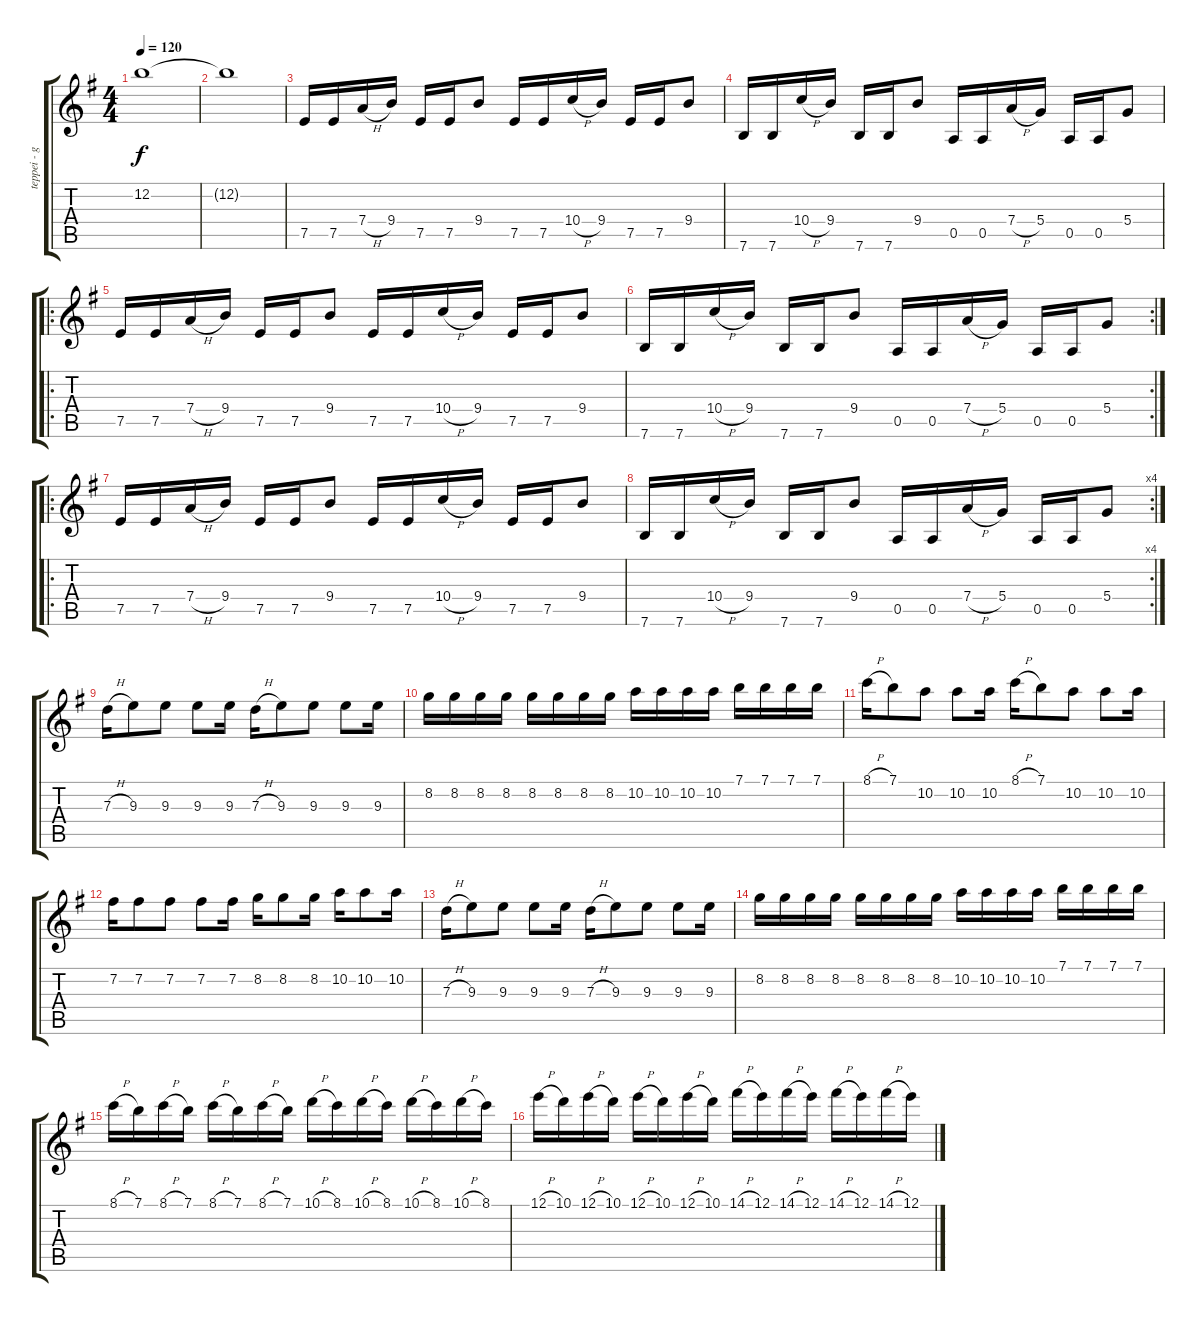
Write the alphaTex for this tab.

\track ("teppei - guitar" "teppei - g") {instrument overdrivenguitar}
\staff {score tabs}
\tuning (E4 B3 G3 D3 A2 E2) {hide}
\ts (4 4)
\tempo 120
\clef g2
\ks g
12.2{t}.1{dy f} |
12.2{t}.1 |
7.5.16 7.5.16 7.4{h}.16 9.4.16 7.5.16 7.5.16 9.4.8 7.5.16 7.5.16 10.4{h}.16 9.4.16 7.5.16 7.5.16 9.4.8 |
7.6.16 7.6.16 10.4{h}.16 9.4.16 7.6.16 7.6.16 9.4.8 0.5.16 0.5.16 7.4{h}.16 5.4.16 0.5.16 0.5.16 5.4.8 |
\ro
7.5.16 7.5.16 7.4{h}.16 9.4.16 7.5.16 7.5.16 9.4.8 7.5.16 7.5.16 10.4{h}.16 9.4.16 7.5.16 7.5.16 9.4.8 |
\rc 2
7.6.16 7.6.16 10.4{h}.16 9.4.16 7.6.16 7.6.16 9.4.8 0.5.16 0.5.16 7.4{h}.16 5.4.16 0.5.16 0.5.16 5.4.8 |
\ro
7.5.16 7.5.16 7.4{h}.16 9.4.16 7.5.16 7.5.16 9.4.8 7.5.16 7.5.16 10.4{h}.16 9.4.16 7.5.16 7.5.16 9.4.8 |
\rc 4
7.6.16 7.6.16 10.4{h}.16 9.4.16 7.6.16 7.6.16 9.4.8 0.5.16 0.5.16 7.4{h}.16 5.4.16 0.5.16 0.5.16 5.4.8 |
7.3{h}.16 9.3.8 9.3.8 9.3.8 9.3.16 7.3{h}.16 9.3.8 9.3.8 9.3.8 9.3.16 |
8.2.16 8.2.16 8.2.16 8.2.16 8.2.16 8.2.16 8.2.16 8.2.16 10.2.16 10.2.16 10.2.16 10.2.16 7.1.16 7.1.16 7.1.16 7.1.16 |
8.1{h}.16 7.1.8 10.2.8 10.2.8 10.2.16 8.1{h}.16 7.1.8 10.2.8 10.2.8 10.2.16 |
7.2.16 7.2.8 7.2.8 7.2.8 7.2.16 8.2.16 8.2.8 8.2.16 10.2.16 10.2.8 10.2.16 |
7.3{h}.16 9.3.8 9.3.8 9.3.8 9.3.16 7.3{h}.16 9.3.8 9.3.8 9.3.8 9.3.16 |
8.2.16 8.2.16 8.2.16 8.2.16 8.2.16 8.2.16 8.2.16 8.2.16 10.2.16 10.2.16 10.2.16 10.2.16 7.1.16 7.1.16 7.1.16 7.1.16 |
8.1{h}.16 7.1.16 8.1{h}.16 7.1.16 8.1{h}.16 7.1.16 8.1{h}.16 7.1.16 10.1{h}.16 8.1.16 10.1{h}.16 8.1.16 10.1{h}.16 8.1.16 10.1{h}.16 8.1.16 |
12.1{h}.16 10.1.16 12.1{h}.16 10.1.16 12.1{h}.16 10.1.16 12.1{h}.16 10.1.16 14.1{h}.16 12.1.16 14.1{h}.16 12.1.16 14.1{h}.16 12.1.16 14.1{h}.16 12.1.16
